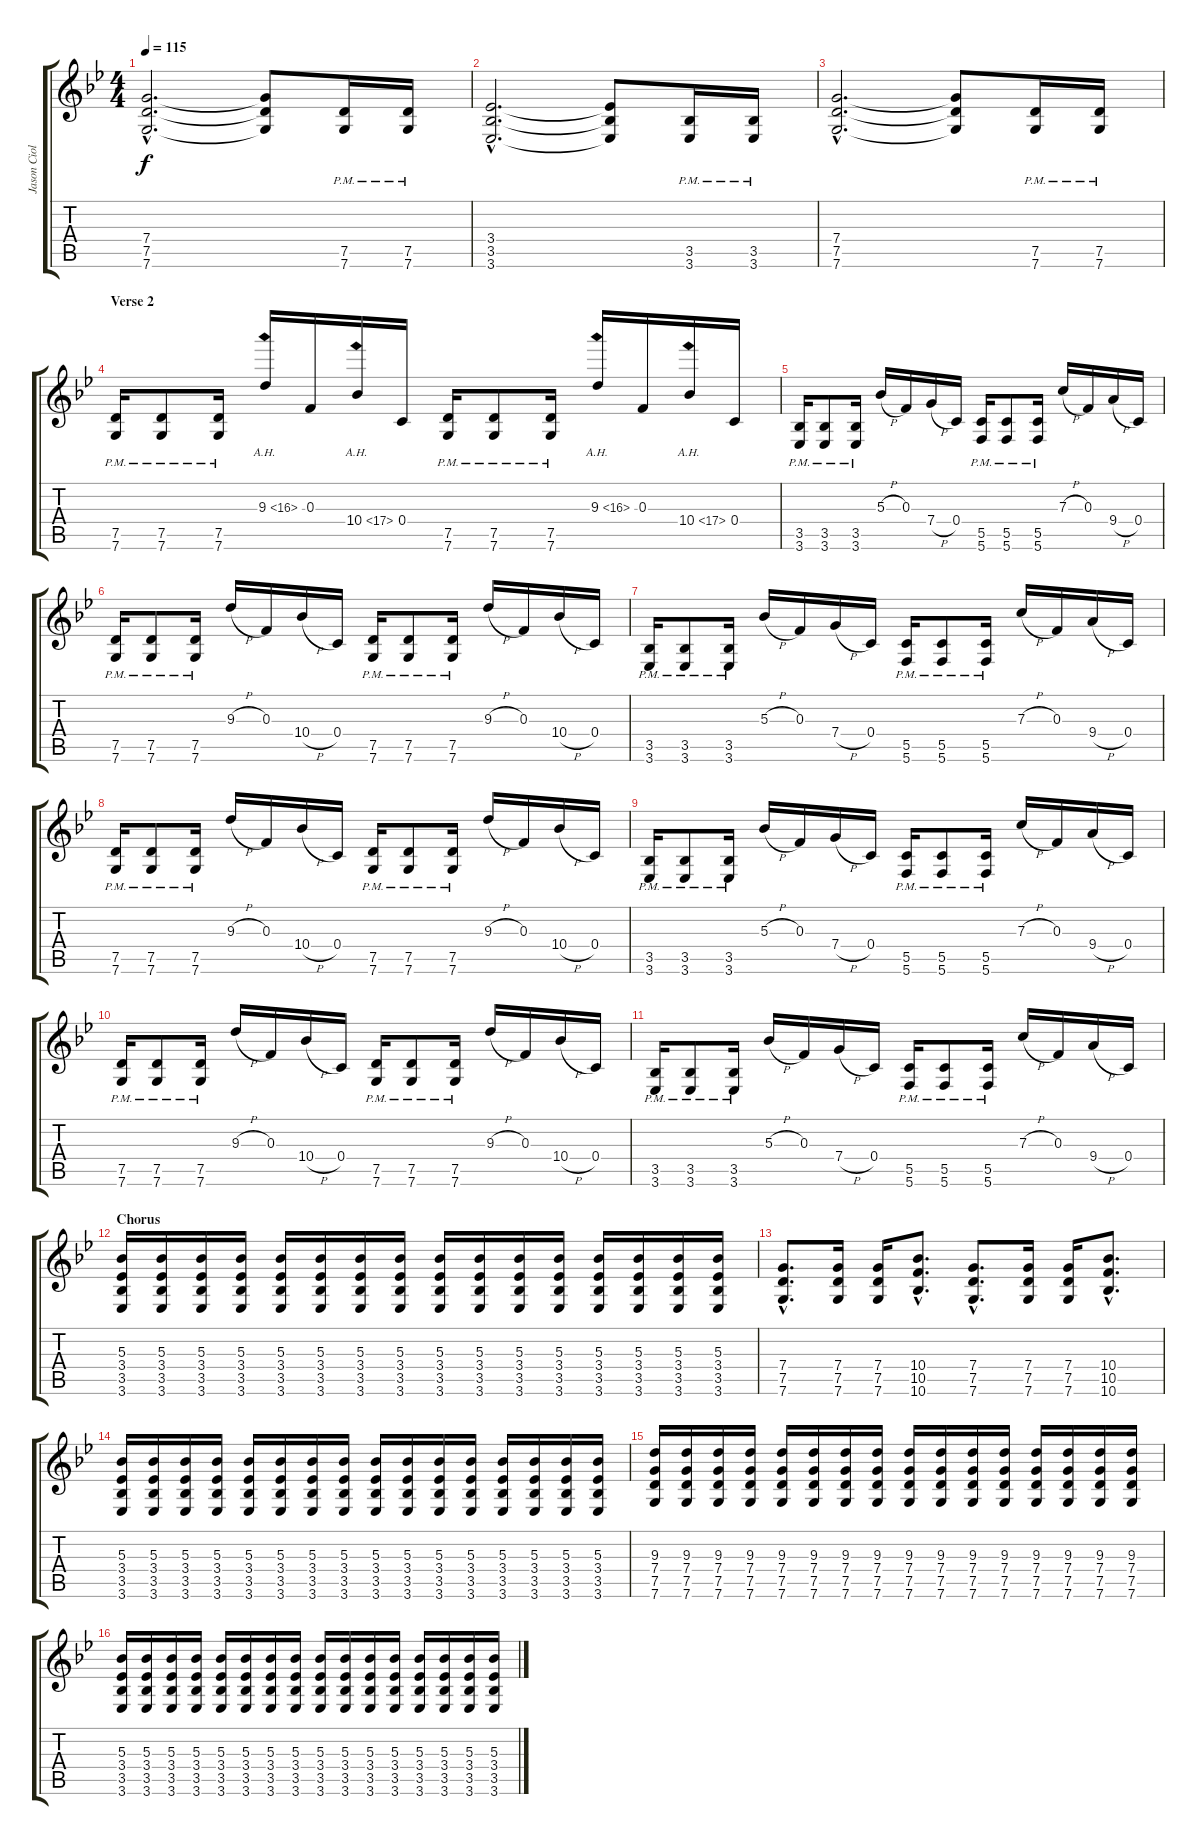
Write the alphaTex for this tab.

\track ("Jason Ciolli(Guitar)" "Jason Ciol") {instrument distortionguitar}
\staff {score tabs}
\tuning (D4 A3 F3 C3 G2 C2) {hide}
\ts (4 4)
\tempo 115
\clef g2
\ks gminor
(7.4{hac} 7.5{hac} 7.6{hac}).2{d dy f} (7.4{t} 7.5{t} 7.6{t}).8 (7.5{pm} 7.6{pm}).16 (7.5{pm} 7.6{pm}).16 |
(3.4{hac} 3.5{hac} 3.6{hac}).2{d} (3.4{t} 3.5{t} 3.6{t}).8 (3.5{pm} 3.6{pm}).16 (3.5{pm} 3.6{pm}).16 |
(7.4{hac} 7.5{hac} 7.6{hac}).2{d} (7.4{t} 7.5{t} 7.6{t}).8 (7.5{pm} 7.6{pm}).16 (7.5{pm} 7.6{pm}).16 |
\section ("" "Verse 2")
(7.5{pm} 7.6{pm}).16 (7.5{pm} 7.6{pm}).8 (7.5{pm} 7.6{pm}).16 9.3{ah 7}.16 0.3.16 10.4{ah 7}.16 0.4.16 (7.5{pm} 7.6{pm}).16 (7.5{pm} 7.6{pm}).8 (7.5{pm} 7.6{pm}).16 9.3{ah 7}.16 0.3.16 10.4{ah 7}.16 0.4.16 |
(3.5{pm} 3.6{pm}).16 (3.5{pm} 3.6{pm}).8 (3.5{pm} 3.6{pm}).16 5.3{h}.16 0.3.16 7.4{h}.16 0.4.16 (5.5{pm} 5.6{pm}).16 (5.5{pm} 5.6{pm}).8 (5.5{pm} 5.6{pm}).16 7.3{h}.16 0.3.16 9.4{h}.16 0.4.16 |
(7.5{pm} 7.6{pm}).16 (7.5{pm} 7.6{pm}).8 (7.5{pm} 7.6{pm}).16 9.3{h}.16 0.3.16 10.4{h}.16 0.4.16 (7.5{pm} 7.6{pm}).16 (7.5{pm} 7.6{pm}).8 (7.5{pm} 7.6{pm}).16 9.3{h}.16 0.3.16 10.4{h}.16 0.4.16 |
(3.5{pm} 3.6{pm}).16 (3.5{pm} 3.6{pm}).8 (3.5{pm} 3.6{pm}).16 5.3{h}.16 0.3.16 7.4{h}.16 0.4.16 (5.5{pm} 5.6{pm}).16 (5.5{pm} 5.6{pm}).8 (5.5{pm} 5.6{pm}).16 7.3{h}.16 0.3.16 9.4{h}.16 0.4.16 |
(7.5{pm} 7.6{pm}).16 (7.5{pm} 7.6{pm}).8 (7.5{pm} 7.6{pm}).16 9.3{h}.16 0.3.16 10.4{h}.16 0.4.16 (7.5{pm} 7.6{pm}).16 (7.5{pm} 7.6{pm}).8 (7.5{pm} 7.6{pm}).16 9.3{h}.16 0.3.16 10.4{h}.16 0.4.16 |
(3.5{pm} 3.6{pm}).16 (3.5{pm} 3.6{pm}).8 (3.5{pm} 3.6{pm}).16 5.3{h}.16 0.3.16 7.4{h}.16 0.4.16 (5.5{pm} 5.6{pm}).16 (5.5{pm} 5.6{pm}).8 (5.5{pm} 5.6{pm}).16 7.3{h}.16 0.3.16 9.4{h}.16 0.4.16 |
(7.5{pm} 7.6{pm}).16 (7.5{pm} 7.6{pm}).8 (7.5{pm} 7.6{pm}).16 9.3{h}.16 0.3.16 10.4{h}.16 0.4.16 (7.5{pm} 7.6{pm}).16 (7.5{pm} 7.6{pm}).8 (7.5{pm} 7.6{pm}).16 9.3{h}.16 0.3.16 10.4{h}.16 0.4.16 |
(3.5{pm} 3.6{pm}).16 (3.5{pm} 3.6{pm}).8 (3.5{pm} 3.6{pm}).16 5.3{h}.16 0.3.16 7.4{h}.16 0.4.16 (5.5{pm} 5.6{pm}).16 (5.5{pm} 5.6{pm}).8 (5.5{pm} 5.6{pm}).16 7.3{h}.16 0.3.16 9.4{h}.16 0.4.16 |
\section ("" "Chorus")
(5.3 3.4 3.5 3.6).16 (5.3 3.4 3.5 3.6).16 (5.3 3.4 3.5 3.6).16 (5.3 3.4 3.5 3.6).16 (5.3 3.4 3.5 3.6).16 (5.3 3.4 3.5 3.6).16 (5.3 3.4 3.5 3.6).16 (5.3 3.4 3.5 3.6).16 (5.3 3.4 3.5 3.6).16 (5.3 3.4 3.5 3.6).16 (5.3 3.4 3.5 3.6).16 (5.3 3.4 3.5 3.6).16 (5.3 3.4 3.5 3.6).16 (5.3 3.4 3.5 3.6).16 (5.3 3.4 3.5 3.6).16 (5.3 3.4 3.5 3.6).16 |
(7.4{hac} 7.5{hac} 7.6{hac}).8{d} (7.4 7.5 7.6).16 (7.4 7.5 7.6).16 (10.4{hac} 10.5{hac} 10.6{hac}).8{d} (7.4{hac} 7.5{hac} 7.6{hac}).8{d} (7.4 7.5 7.6).16 (7.4 7.5 7.6).16 (10.4{hac} 10.5{hac} 10.6{hac}).8{d} |
(5.3 3.4 3.5 3.6).16 (5.3 3.4 3.5 3.6).16 (5.3 3.4 3.5 3.6).16 (5.3 3.4 3.5 3.6).16 (5.3 3.4 3.5 3.6).16 (5.3 3.4 3.5 3.6).16 (5.3 3.4 3.5 3.6).16 (5.3 3.4 3.5 3.6).16 (5.3 3.4 3.5 3.6).16 (5.3 3.4 3.5 3.6).16 (5.3 3.4 3.5 3.6).16 (5.3 3.4 3.5 3.6).16 (5.3 3.4 3.5 3.6).16 (5.3 3.4 3.5 3.6).16 (5.3 3.4 3.5 3.6).16 (5.3 3.4 3.5 3.6).16 |
(9.3 7.4 7.5 7.6).16 (9.3 7.4 7.5 7.6).16 (9.3 7.4 7.5 7.6).16 (9.3 7.4 7.5 7.6).16 (9.3 7.4 7.5 7.6).16 (9.3 7.4 7.5 7.6).16 (9.3 7.4 7.5 7.6).16 (9.3 7.4 7.5 7.6).16 (9.3 7.4 7.5 7.6).16 (9.3 7.4 7.5 7.6).16 (9.3 7.4 7.5 7.6).16 (9.3 7.4 7.5 7.6).16 (9.3 7.4 7.5 7.6).16 (9.3 7.4 7.5 7.6).16 (9.3 7.4 7.5 7.6).16 (9.3 7.4 7.5 7.6).16 |
(5.3 3.4 3.5 3.6).16 (5.3 3.4 3.5 3.6).16 (5.3 3.4 3.5 3.6).16 (5.3 3.4 3.5 3.6).16 (5.3 3.4 3.5 3.6).16 (5.3 3.4 3.5 3.6).16 (5.3 3.4 3.5 3.6).16 (5.3 3.4 3.5 3.6).16 (5.3 3.4 3.5 3.6).16 (5.3 3.4 3.5 3.6).16 (5.3 3.4 3.5 3.6).16 (5.3 3.4 3.5 3.6).16 (5.3 3.4 3.5 3.6).16 (5.3 3.4 3.5 3.6).16 (5.3 3.4 3.5 3.6).16 (5.3 3.4 3.5 3.6).16
